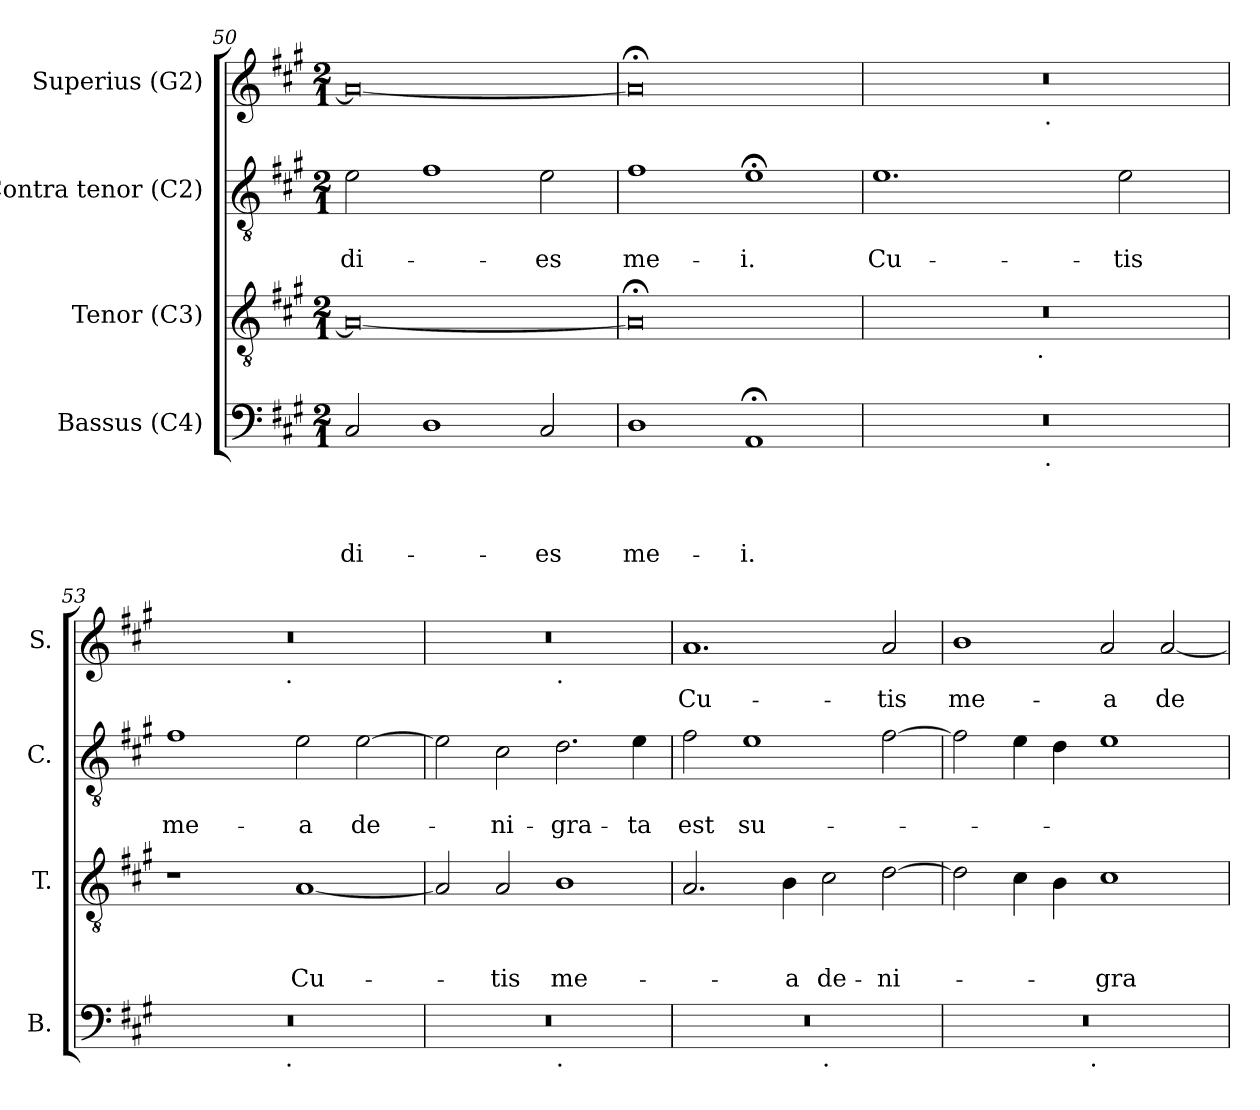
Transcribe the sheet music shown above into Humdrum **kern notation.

**kern	**text	**text	**text	**text	**kern	**text	**text	**text	**kern	**text	**text	**kern	**text
*part4	*part4	*part4	*part4	*part4	*part3	*part3	*part3	*part3	*part2	*part2	*part2	*part1	*part1
*staff4	*staff4	*staff4	*staff4	*staff4	*staff3	*staff3	*staff3	*staff3	*staff2	*staff2	*staff2	*staff1	*staff1
*I"Bassus (C4)	*	*	*	*	*I"Tenor (C3)	*	*	*	*I"Contra tenor (C2)	*	*	*I"Superius (G2)	*
*I'B.	*	*	*	*	*I'T.	*	*	*	*I'C.	*	*	*I'S.	*
*clefF4	*	*	*	*	*clefGv2	*	*	*	*clefGv2	*	*	*clefG2	*
*k[f#c#g#]	*	*	*	*	*k[f#c#g#]	*	*	*	*k[f#c#g#]	*	*	*k[f#c#g#]	*
*A:	*	*	*	*	*A:	*	*	*	*A:	*	*	*A:	*
*M2/1	*	*	*	*	*M2/1	*	*	*	*M2/1	*	*	*M2/1	*
=50	=50	=50	=50	=50	=50	=50	=50	=50	=50	=50	=50	=50	=50
!	!	!	!	!LO:LY:b	!	!	!	!	!	!	!LO:LY:b	!	!
2C#/	.	.	.	di-	0A_	.	.	.	2e\	.	di-	0a_	.
1D	.	.	.	.	.	.	.	.	1f#	.	.	.	.
!	!	!	!	!LO:LY:b	!	!	!	!	!	!	!LO:LY:b	!	!
2C#/	.	.	.	-es	.	.	.	.	2e\	.	-es	.	.
=51	=51	=51	=51	=51	=51	=51	=51	=51	=51	=51	=51	=51	=51
!	!	!	!	!LO:LY:b	!	!	!	!	!	!	!LO:LY:b	!	!
1D	.	.	.	me-	0A;]	.	.	.	1f#	.	me-	0a;]	.
!	!	!	!	!LO:LY:b	!	!	!	!	!	!	!LO:LY:b	!	!
1AA;	.	.	.	-i.	.	.	.	.	1e;<	.	-i.	.	.
!!LO:PB:g=z
=52	=52	=52	=52	=52	=52	=52	=52	=52	=52	=52	=52	=52	=52
!	!	!	!	!	!	!	!	!	!	!	!LO:LY:b	!	!
*^	*	*	*	*	*^	*	*	*	*	*	*	*^	*
0r	1ryy	.	.	.	.	0r	3%2ryy	.	.	.	1.e	.	Cu-	0r	1ryy	.
.	.	.	.	.	.	.	3ryy	.	.	.	.	.	.	.	.	.
.	32ryy	.	.	.	.	.	48ryy	.	.	.	.	.	.	.	32ryy	.
!	!	!	!	!	!	!	!LO:TX:b:t=.	!	!	!	!	!	!	!	!	!
.	.	.	.	.	.	.	3%2ryy	.	.	.	.	.	.	.	.	.
!	!	!	!	!	!	!	!	!	!	!	!	!	!	!	!LO:TX:b:t=.	!
!	!LO:TX:b:t=.	!	!	!	!	!	!	!	!	!	!	!	!	!	!	!
.	2ryy	.	.	.	.	.	.	.	.	.	.	.	.	.	2ryy	.
!	!	!	!	!	!	!	!	!	!	!	!	!	!LO:LY:b	!	!	!
.	.	.	.	.	.	.	.	.	.	.	2e\	.	-tis	.	.	.
.	4...ryy	.	.	.	.	.	.	.	.	.	.	.	.	.	4...ryy	.
.	.	.	.	.	.	.	6...ryy	.	.	.	.	.	.	.	.	.
=53	=53	=53	=53	=53	=53	=53	=53	=53	=53	=53	=53	=53	=53	=53	=53	=53
!	!	!	!	!	!	!	!	!	!	!	!	!	!LO:LY:b	!	!	!
*	*	*	*	*	*	*v	*v	*	*	*	*	*	*	*	*	*
0r	2ryy	.	.	.	.	1r	.	.	.	1f#	.	me-	0r	2ryy	.
.	4...ryy	.	.	.	.	.	.	.	.	.	.	.	.	4...ryy	.
!	!	!	!	!	!	!	!	!	!	!	!	!	!	!LO:TX:b:t=.	!
!	!LO:TX:b:t=.	!	!	!	!	!	!	!	!	!	!	!	!	!	!
.	1ryy	.	.	.	.	.	.	.	.	.	.	.	.	1ryy	.
!	!	!	!	!	!	!	!	!	!LO:LY:b	!	!	!LO:LY:b	!	!	!
.	.	.	.	.	.	[<1A	.	.	Cu-	2e\	.	-a	.	.	.
!	!	!	!	!	!	!	!	!	!	!	!	!LO:LY:b	!	!	!
.	.	.	.	.	.	.	.	.	.	[>2e\	.	de-	.	.	.
.	32ryy	.	.	.	.	.	.	.	.	.	.	.	.	32ryy	.
=54	=54	=54	=54	=54	=54	=54	=54	=54	=54	=54	=54	=54	=54	=54	=54
0r	1ryy	.	.	.	.	2A/]	.	.	.	2e\]	.	.	0r	1ryy	.
!	!	!	!	!	!	!	!	!	!LO:LY:b	!	!	!LO:LY:b	!	!	!
.	.	.	.	.	.	2A/	.	.	-tis	2c#\	.	-ni-	.	.	.
!	!	!	!	!	!	!	!	!	!	!	!	!	!	!LO:TX:b:t=.	!
!	!LO:TX:b:t=.	!	!	!	!	!	!	!	!	!	!	!	!	!	!
!	!	!	!	!	!	!	!	!	!LO:LY:b	!	!	!LO:LY:b	!	!	!
.	1ryy	.	.	.	.	1B	.	.	me-	2.d\	.	-gra-	.	1ryy	.
!	!	!	!	!	!	!	!	!	!	!	!	!LO:LY:b	!	!	!
.	.	.	.	.	.	.	.	.	.	4e\	.	-ta	.	.	.
=55	=55	=55	=55	=55	=55	=55	=55	=55	=55	=55	=55	=55	=55	=55	=55
!	!	!	!	!	!	!	!	!	!	!	!	!LO:LY:b	!	!	!LO:LY:b
*	*	*	*	*	*	*	*	*	*	*	*	*	*v	*v	*
0r	1ryy	.	.	.	.	2.A/	.	.	.	2f#\	.	est	1.a	Cu-
!	!	!	!	!	!	!	!	!	!	!	!	!LO:LY:b	!	!
.	.	.	.	.	.	.	.	.	.	1e	.	su-	.	.
!	!	!	!	!	!	!	!	!	!LO:LY:b	!	!	!	!	!
.	.	.	.	.	.	4B\	.	.	-a	.	.	.	.	.
!	!LO:TX:b:t=.	!	!	!	!	!	!	!	!	!	!	!	!	!
!	!	!	!	!	!	!	!	!	!LO:LY:b	!	!	!	!	!
.	1ryy	.	.	.	.	2c#\	.	.	de-	.	.	.	.	.
!	!	!	!	!	!	!	!	!	!LO:LY:b	!	!	!	!	!LO:LY:b
.	.	.	.	.	.	[>2d\	.	.	-ni-	[>2f#\	.	.	2a/	-tis
=56	=56	=56	=56	=56	=56	=56	=56	=56	=56	=56	=56	=56	=56	=56
!	!	!	!	!	!	!	!	!	!	!	!	!	!	!LO:LY:b
0r	2ryy	.	.	.	.	2d\]	.	.	.	2f#\]	.	.	1b	me-
.	4...ryy	.	.	.	.	4c#\	.	.	.	4e\	.	.	.	.
.	.	.	.	.	.	4B\	.	.	.	4d\	.	.	.	.
!	!LO:TX:b:t=.	!	!	!	!	!	!	!	!	!	!	!	!	!
.	1ryy	.	.	.	.	.	.	.	.	.	.	.	.	.
!	!	!	!	!	!	!	!	!	!LO:LY:b	!	!	!	!	!LO:LY:b
.	.	.	.	.	.	1c#	.	.	-gra-	1e	.	.	2a/	-a
!	!	!	!	!	!	!	!	!	!	!	!	!	!	!LO:LY:b
.	.	.	.	.	.	.	.	.	.	.	.	.	[<2a/	de-
.	32ryy	.	.	.	.	.	.	.	.	.	.	.	.	.
*v	*v	*	*	*	*	*	*	*	*	*	*	*	*	*
=	=	=	=	=	=	=	=	=	=	=	=	=	=
*-	*-	*-	*-	*-	*-	*-	*-	*-	*-	*-	*-	*-	*-
